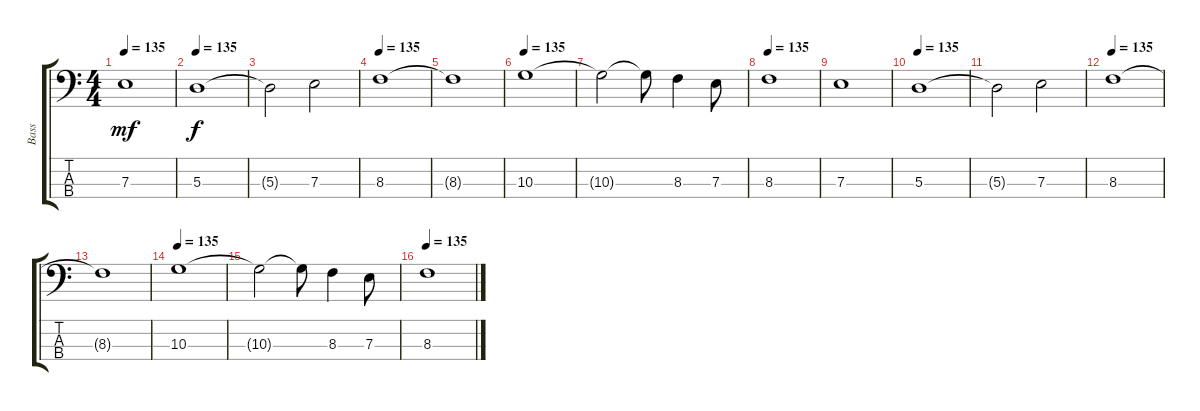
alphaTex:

\track ("Bass" "Bass") {instrument acousticbass}
\staff {score tabs}
\tuning (G2 D2 A1 E1) {hide}
\ts (4 4)
\tempo 135
\clef f4
\ks c
7.3.1{dy mf} |
\tempo 135
5.3.1{dy f} |
5.3{t}.2 7.3.2 |
\tempo 135
8.3.1 |
8.3{t}.1 |
\tempo 135
10.3.1 |
10.3{t}.2 10.3{t}.8 8.3.4 7.3.8 |
\tempo 135
8.3.1 |
7.3.1 |
\tempo 135
5.3.1 |
5.3{t}.2 7.3.2 |
\tempo 135
8.3.1 |
8.3{t}.1 |
\tempo 135
10.3.1 |
10.3{t}.2 10.3{t}.8 8.3.4 7.3.8 |
\tempo 135
8.3.1
